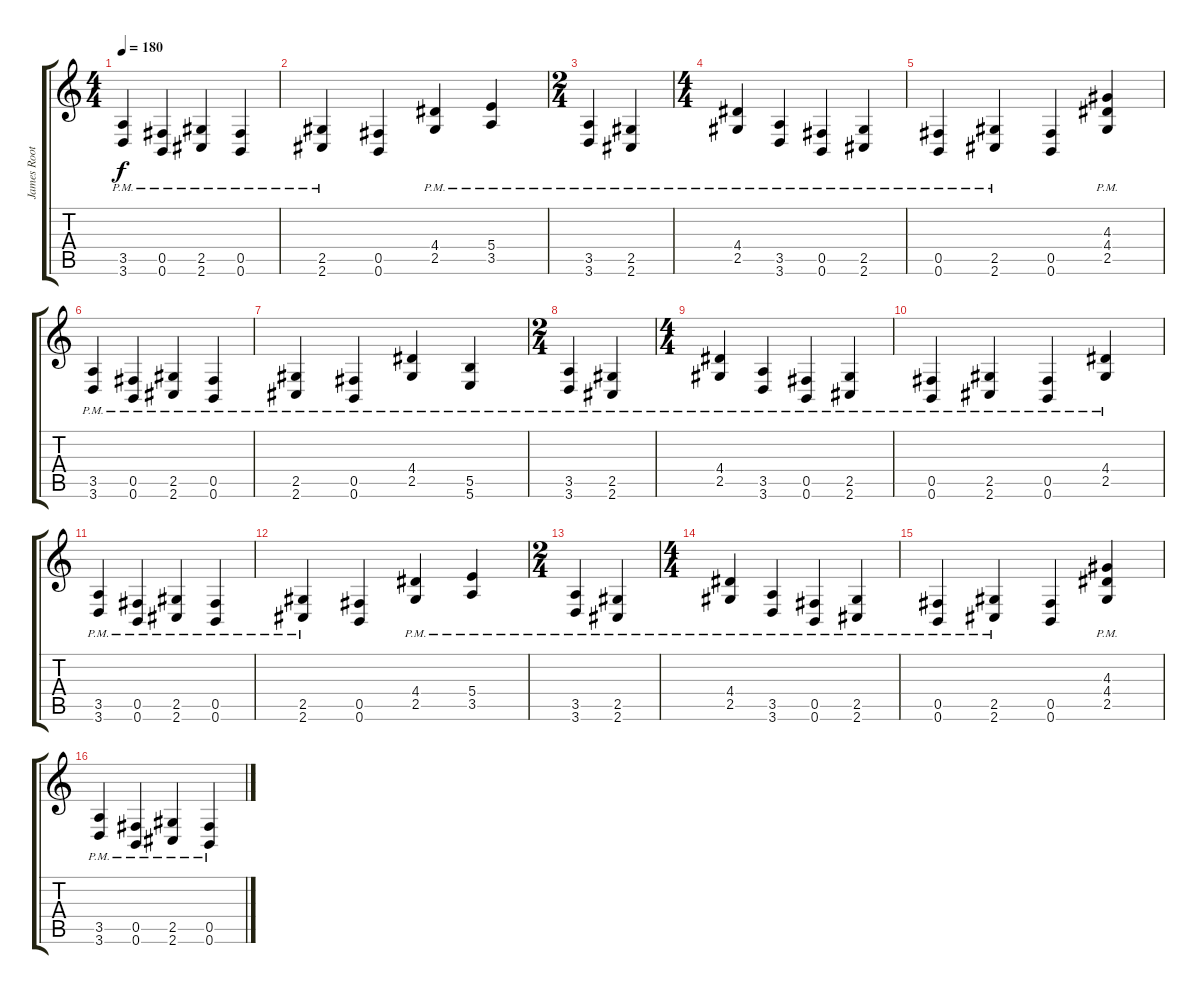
\track ("James Roots" "James Root") {instrument distortionguitar}
\staff {score tabs}
\tuning (Db4 Ab3 E3 B2 Gb2 B1) {hide}
\ts (4 4)
\tempo 180
\clef g2
\ks c
(3.5{pm} 3.6{pm}).4{dy f} (0.5{pm} 0.6{pm}).4 (2.5{pm} 2.6{pm}).4 (0.5{pm} 0.6{pm}).4 |
(2.5{pm} 2.6{pm}).4 (0.5 0.6).4 (4.4{pm} 2.5{pm}).4 (5.4{pm} 3.5{pm}).4 |
\ts (2 4)
(3.5{pm} 3.6{pm}).4 (2.5{pm} 2.6{pm}).4 |
\ts (4 4)
(4.4{pm} 2.5{pm}).4 (3.5{pm} 3.6{pm}).4 (0.5{pm} 0.6{pm}).4 (2.5{pm} 2.6{pm}).4 |
(0.5{pm} 0.6{pm}).4 (2.5{pm} 2.6{pm}).4 (0.5 0.6).4 (4.3{pm} 4.4{pm} 2.5{pm}).4 |
(3.5{pm} 3.6{pm}).4 (0.5{pm} 0.6{pm}).4 (2.5{pm} 2.6{pm}).4 (0.5{pm} 0.6{pm}).4 |
(2.5{pm} 2.6{pm}).4 (0.5{pm} 0.6{pm}).4 (4.4{pm} 2.5{pm}).4 (5.5{pm} 5.6{pm}).4 |
\ts (2 4)
(3.5{pm} 3.6{pm}).4 (2.5{pm} 2.6{pm}).4 |
\ts (4 4)
(4.4{pm} 2.5{pm}).4 (3.5{pm} 3.6{pm}).4 (0.5{pm} 0.6{pm}).4 (2.5{pm} 2.6{pm}).4 |
(0.5{pm} 0.6{pm}).4 (2.5{pm} 2.6{pm}).4 (0.5{pm} 0.6{pm}).4 (4.4{pm} 2.5{pm}).4 |
(3.5{pm} 3.6{pm}).4 (0.5{pm} 0.6{pm}).4 (2.5{pm} 2.6{pm}).4 (0.5{pm} 0.6{pm}).4 |
(2.5{pm} 2.6{pm}).4 (0.5 0.6).4 (4.4{pm} 2.5{pm}).4 (5.4{pm} 3.5{pm}).4 |
\ts (2 4)
(3.5{pm} 3.6{pm}).4 (2.5{pm} 2.6{pm}).4 |
\ts (4 4)
(4.4{pm} 2.5{pm}).4 (3.5{pm} 3.6{pm}).4 (0.5{pm} 0.6{pm}).4 (2.5{pm} 2.6{pm}).4 |
(0.5{pm} 0.6{pm}).4 (2.5{pm} 2.6{pm}).4 (0.5 0.6).4 (4.3{pm} 4.4{pm} 2.5{pm}).4 |
(3.5{pm} 3.6{pm}).4 (0.5{pm} 0.6{pm}).4 (2.5{pm} 2.6{pm}).4 (0.5{pm} 0.6{pm}).4
